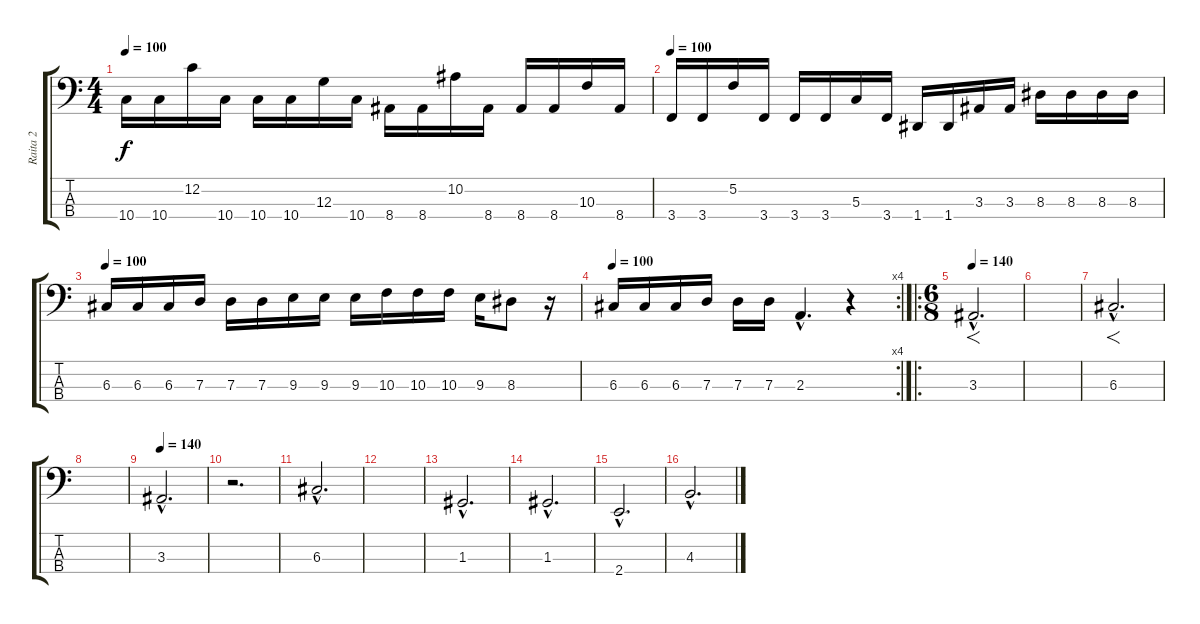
\track ("Raita 2" "Raita 2") {instrument acousticbass}
\staff {score tabs}
\tuning (F2 C2 G1 D1) {hide}
\ts (4 4)
\tempo 100
\clef f4
\ks c
10.4.16{dy f} 10.4.16 12.2.16 10.4.16 10.4.16 10.4.16 12.3.16 10.4.16 8.4.16 8.4.16 10.2.16 8.4.16 8.4.16 8.4.16 10.3.16 8.4.16 |
\tempo 100
3.4.16 3.4.16 5.2.16 3.4.16 3.4.16 3.4.16 5.3.16 3.4.16 1.4.16 1.4.16 3.3.16 3.3.16 8.3.16 8.3.16 8.3.16 8.3.16 |
\tempo 100
6.3.16 6.3.16 6.3.16 7.3.16 7.3.16 7.3.16 9.3.16 9.3.16 9.3.16 10.3.16 10.3.16 10.3.16 9.3.16 8.3.8 r.16 |
\rc 4
\tempo 100
6.3.16 6.3.16 6.3.16 7.3.16 7.3.16 7.3.16 2.3{hac}.4{d} r.4 |
\ro
\ts (6 8)
\tempo 140
3.3{hac}.2{f d instrument contrabass} |
|
6.3{hac}.2{f d} |
|
\tempo 140
3.3{hac}.2{d} |
r.2{d} |
6.3{hac}.2{d} |
|
1.3{hac}.2{d} |
1.3{hac}.2{d} |
2.4{hac}.2{d} |
4.3{hac}.2{d}
